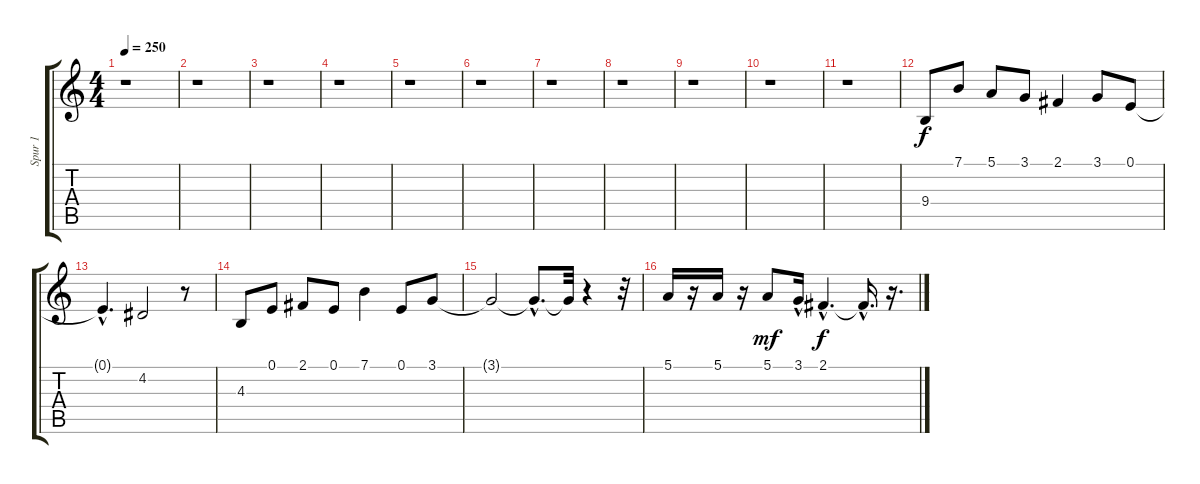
\track ("Spur 1" "Spur 1") {instrument flute}
\staff {score tabs}
\tuning (E4 B3 G3 D3 A2 E2) {hide}
\ts (4 4)
\tempo 250
\clef g2
\ks c
r.1{dy f} |
r.1 |
r.1 |
r.1 |
r.1 |
r.1 |
r.1 |
r.1 |
r.1 |
r.1 |
r.1 |
9.4.8 7.1.8 5.1.8 3.1.8 2.1.4 3.1.8 0.1.8 |
0.1{hac t}.4{d} 4.2.2 r.8 |
4.3.8 0.1.8 2.1.8 0.1.8 7.1.4 0.1.8 3.1.8 |
3.1{t}.2 3.1{hac t}.8{d} 3.1{t}.32 r.4 r.32 |
5.1.16 r.16 5.1.16 r.16 5.1.8{dy mf} 3.1{hac}.16 2.1{hac}.4{d dy f} 2.1{hac t}.16{d} r.16{d}
